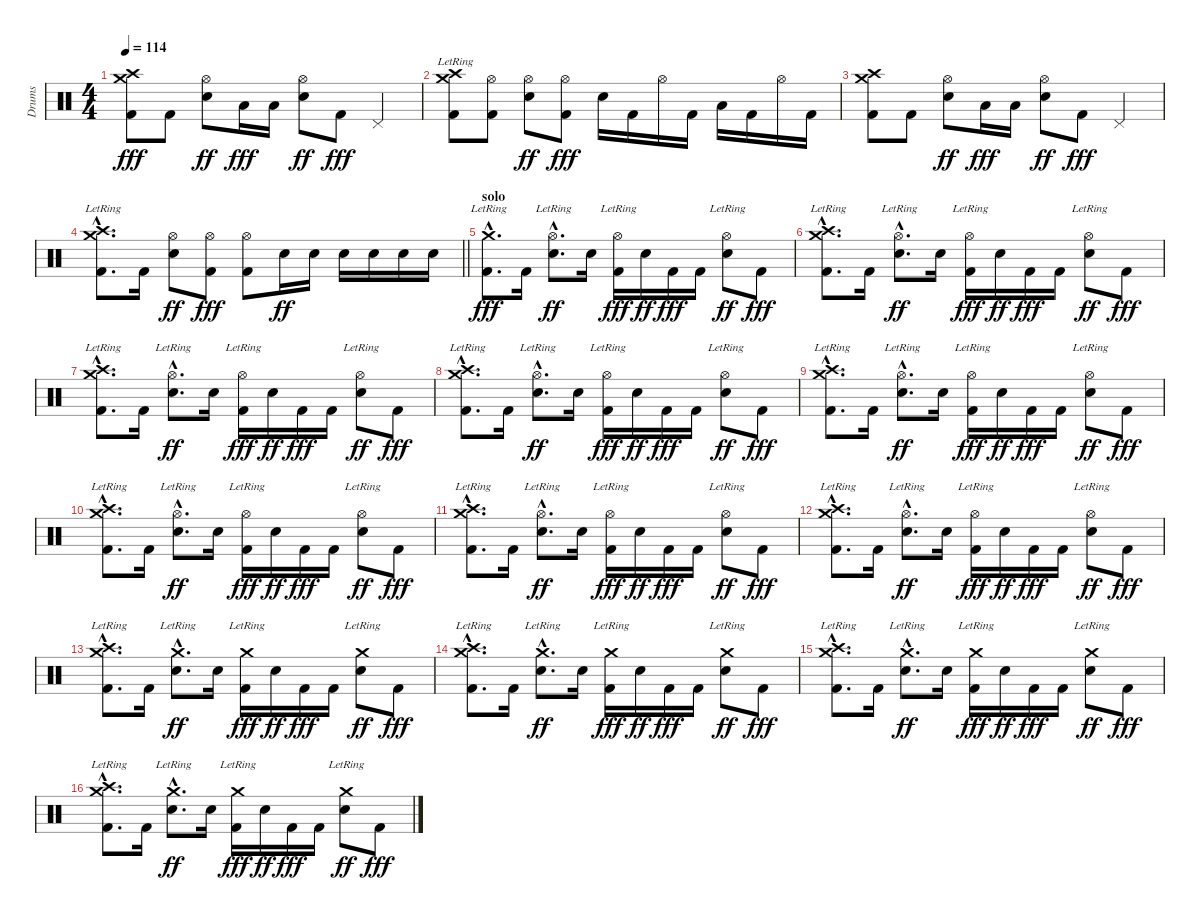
\track ("Drums" "Drums") {instrument percussion}
\staff {score}
\articulation defaults
\ts (4 4)
\tempo 114
\clef neutral
\ks c
("Crash medium (hit)" "Crash high (hit)" "Kick (hit) 2").8{dy fff} "Kick (hit) 2".8 ("Hi-Hat (open)" "Electric Snare (hit)").8{dy ff} "Low Tom (hit)".16{dy fff} "Low Tom (hit)".16 ("Hi-Hat (open)" "Electric Snare (hit)").8{dy ff} "Kick (hit) 2".8{dy fff} "Pedal Hi-Hat (hit)".4 |
("Crash medium (hit)"{lr} "Crash high (hit)"{lr} "Kick (hit) 2").8 ("Hi-Hat (open)" "Kick (hit) 2").8 ("Hi-Hat (open)" "Electric Snare (hit)").8{dy ff} ("Hi-Hat (open)" "Kick (hit) 2").8{dy fff} "Electric Snare (hit)".16 "Kick (hit) 2".16 "Hi-Hat (open)".16 "Kick (hit) 2".16 "Low Tom (hit)".16 "Kick (hit) 2".16 "Hi-Hat (open)".16 "Kick (hit) 2".16 |
("Crash medium (hit)" "Crash high (hit)" "Kick (hit) 2").8 "Kick (hit) 2".8 ("Hi-Hat (open)" "Electric Snare (hit)").8{dy ff} "Low Tom (hit)".16{dy fff} "Low Tom (hit)".16 ("Hi-Hat (open)" "Electric Snare (hit)").8{dy ff} "Kick (hit) 2".8{dy fff} "Pedal Hi-Hat (hit)".4 |
\barLineRight lightlight
("Crash medium (hit)"{hac lr} "Crash high (hit)"{hac lr} "Kick (hit) 2"{hac}).8{d} "Kick (hit) 2".16 ("Hi-Hat (open)" "Electric Snare (hit)").8{dy ff} ("Hi-Hat (open)" "Kick (hit) 2").8{dy fff} ("Hi-Hat (open)" "Kick (hit) 2").8 "Electric Snare (hit)".16{dy ff} "Electric Snare (hit)".16 "Electric Snare (hit)".16 "Electric Snare (hit)".16 "Electric Snare (hit)".16 "Electric Snare (hit)".16 |
\section ("" "solo")
("Crash medium (hit)"{hac lr} "Kick (hit) 2"{hac}).8{d dy fff} "Kick (hit) 2".16 ("Hi-Hat (open)"{hac lr} "Electric Snare (hit)"{hac}).8{d dy ff} "Electric Snare (hit)".16 ("Hi-Hat (open)"{lr} "Kick (hit) 2").16{dy fff} "Electric Snare (hit)".16{dy ff} "Kick (hit) 2".16{dy fff} "Kick (hit) 2".16 ("Hi-Hat (open)"{lr} "Electric Snare (hit)").8{dy ff} "Kick (hit) 2".8{dy fff} |
("Crash medium (hit)"{hac lr} "Crash high (hit)"{hac lr} "Kick (hit) 2"{hac}).8{d} "Kick (hit) 2".16 ("Hi-Hat (open)"{hac lr} "Electric Snare (hit)"{hac}).8{d dy ff} "Electric Snare (hit)".16 ("Hi-Hat (open)"{lr} "Kick (hit) 2").16{dy fff} "Electric Snare (hit)".16{dy ff} "Kick (hit) 2".16{dy fff} "Kick (hit) 2".16 ("Hi-Hat (open)"{lr} "Electric Snare (hit)").8{dy ff} "Kick (hit) 2".8{dy fff} |
("Crash medium (hit)"{hac lr} "Crash high (hit)"{hac lr} "Kick (hit) 2"{hac}).8{d} "Kick (hit) 2".16 ("Hi-Hat (open)"{hac lr} "Electric Snare (hit)"{hac}).8{d dy ff} "Electric Snare (hit)".16 ("Hi-Hat (open)"{lr} "Kick (hit) 2").16{dy fff} "Electric Snare (hit)".16{dy ff} "Kick (hit) 2".16{dy fff} "Kick (hit) 2".16 ("Hi-Hat (open)"{lr} "Electric Snare (hit)").8{dy ff} "Kick (hit) 2".8{dy fff} |
("Crash medium (hit)"{hac lr} "Crash high (hit)"{hac lr} "Kick (hit) 2"{hac}).8{d} "Kick (hit) 2".16 ("Hi-Hat (open)"{hac lr} "Electric Snare (hit)"{hac}).8{d dy ff} "Electric Snare (hit)".16 ("Hi-Hat (open)"{lr} "Kick (hit) 2").16{dy fff} "Electric Snare (hit)".16{dy ff} "Kick (hit) 2".16{dy fff} "Kick (hit) 2".16 ("Hi-Hat (open)"{lr} "Electric Snare (hit)").8{dy ff} "Kick (hit) 2".8{dy fff} |
("Crash medium (hit)"{hac lr} "Crash high (hit)"{hac lr} "Kick (hit) 2"{hac}).8{d} "Kick (hit) 2".16 ("Hi-Hat (open)"{hac lr} "Electric Snare (hit)"{hac}).8{d dy ff} "Electric Snare (hit)".16 ("Hi-Hat (open)"{lr} "Kick (hit) 2").16{dy fff} "Electric Snare (hit)".16{dy ff} "Kick (hit) 2".16{dy fff} "Kick (hit) 2".16 ("Hi-Hat (open)"{lr} "Electric Snare (hit)").8{dy ff} "Kick (hit) 2".8{dy fff} |
("Crash medium (hit)"{hac lr} "Crash high (hit)"{hac lr} "Kick (hit) 2"{hac}).8{d} "Kick (hit) 2".16 ("Hi-Hat (open)"{hac lr} "Electric Snare (hit)"{hac}).8{d dy ff} "Electric Snare (hit)".16 ("Hi-Hat (open)"{lr} "Kick (hit) 2").16{dy fff} "Electric Snare (hit)".16{dy ff} "Kick (hit) 2".16{dy fff} "Kick (hit) 2".16 ("Hi-Hat (open)"{lr} "Electric Snare (hit)").8{dy ff} "Kick (hit) 2".8{dy fff} |
("Crash medium (hit)"{hac lr} "Crash high (hit)"{hac lr} "Kick (hit) 2"{hac}).8{d} "Kick (hit) 2".16 ("Hi-Hat (open)"{hac lr} "Electric Snare (hit)"{hac}).8{d dy ff} "Electric Snare (hit)".16 ("Hi-Hat (open)"{lr} "Kick (hit) 2").16{dy fff} "Electric Snare (hit)".16{dy ff} "Kick (hit) 2".16{dy fff} "Kick (hit) 2".16 ("Hi-Hat (open)"{lr} "Electric Snare (hit)").8{dy ff} "Kick (hit) 2".8{dy fff} |
("Crash medium (hit)"{hac lr} "Crash high (hit)"{hac lr} "Kick (hit) 2"{hac}).8{d} "Kick (hit) 2".16 ("Hi-Hat (open)"{hac lr} "Electric Snare (hit)"{hac}).8{d dy ff} "Electric Snare (hit)".16 ("Hi-Hat (open)"{lr} "Kick (hit) 2").16{dy fff} "Electric Snare (hit)".16{dy ff} "Kick (hit) 2".16{dy fff} "Kick (hit) 2".16 ("Hi-Hat (open)"{lr} "Electric Snare (hit)").8{dy ff} "Kick (hit) 2".8{dy fff} |
("Crash medium (hit)"{hac lr} "Crash high (hit)"{hac lr} "Kick (hit) 2"{hac}).8{d} "Kick (hit) 2".16 ("Crash medium (hit)"{hac lr} "Electric Snare (hit)"{hac}).8{d dy ff} "Electric Snare (hit)".16 ("Crash medium (hit)"{lr} "Kick (hit) 2").16{dy fff} "Electric Snare (hit)".16{dy ff} "Kick (hit) 2".16{dy fff} "Kick (hit) 2".16 ("Crash medium (hit)"{lr} "Electric Snare (hit)").8{dy ff} "Kick (hit) 2".8{dy fff} |
("Crash medium (hit)"{hac lr} "Crash high (hit)"{hac lr} "Kick (hit) 2"{hac}).8{d} "Kick (hit) 2".16 ("Crash medium (hit)"{hac lr} "Electric Snare (hit)"{hac}).8{d dy ff} "Electric Snare (hit)".16 ("Crash medium (hit)"{lr} "Kick (hit) 2").16{dy fff} "Electric Snare (hit)".16{dy ff} "Kick (hit) 2".16{dy fff} "Kick (hit) 2".16 ("Crash medium (hit)"{lr} "Electric Snare (hit)").8{dy ff} "Kick (hit) 2".8{dy fff} |
("Crash medium (hit)"{hac lr} "Crash high (hit)"{hac lr} "Kick (hit) 2"{hac}).8{d} "Kick (hit) 2".16 ("Crash medium (hit)"{hac lr} "Electric Snare (hit)"{hac}).8{d dy ff} "Electric Snare (hit)".16 ("Crash medium (hit)"{lr} "Kick (hit) 2").16{dy fff} "Electric Snare (hit)".16{dy ff} "Kick (hit) 2".16{dy fff} "Kick (hit) 2".16 ("Crash medium (hit)"{lr} "Electric Snare (hit)").8{dy ff} "Kick (hit) 2".8{dy fff} |
("Crash medium (hit)"{hac lr} "Crash high (hit)"{hac lr} "Kick (hit) 2"{hac}).8{d} "Kick (hit) 2".16 ("Crash medium (hit)"{hac lr} "Electric Snare (hit)"{hac}).8{d dy ff} "Electric Snare (hit)".16 ("Crash medium (hit)"{lr} "Kick (hit) 2").16{dy fff} "Electric Snare (hit)".16{dy ff} "Kick (hit) 2".16{dy fff} "Kick (hit) 2".16 ("Crash medium (hit)"{lr} "Electric Snare (hit)").8{dy ff} "Kick (hit) 2".8{dy fff}
